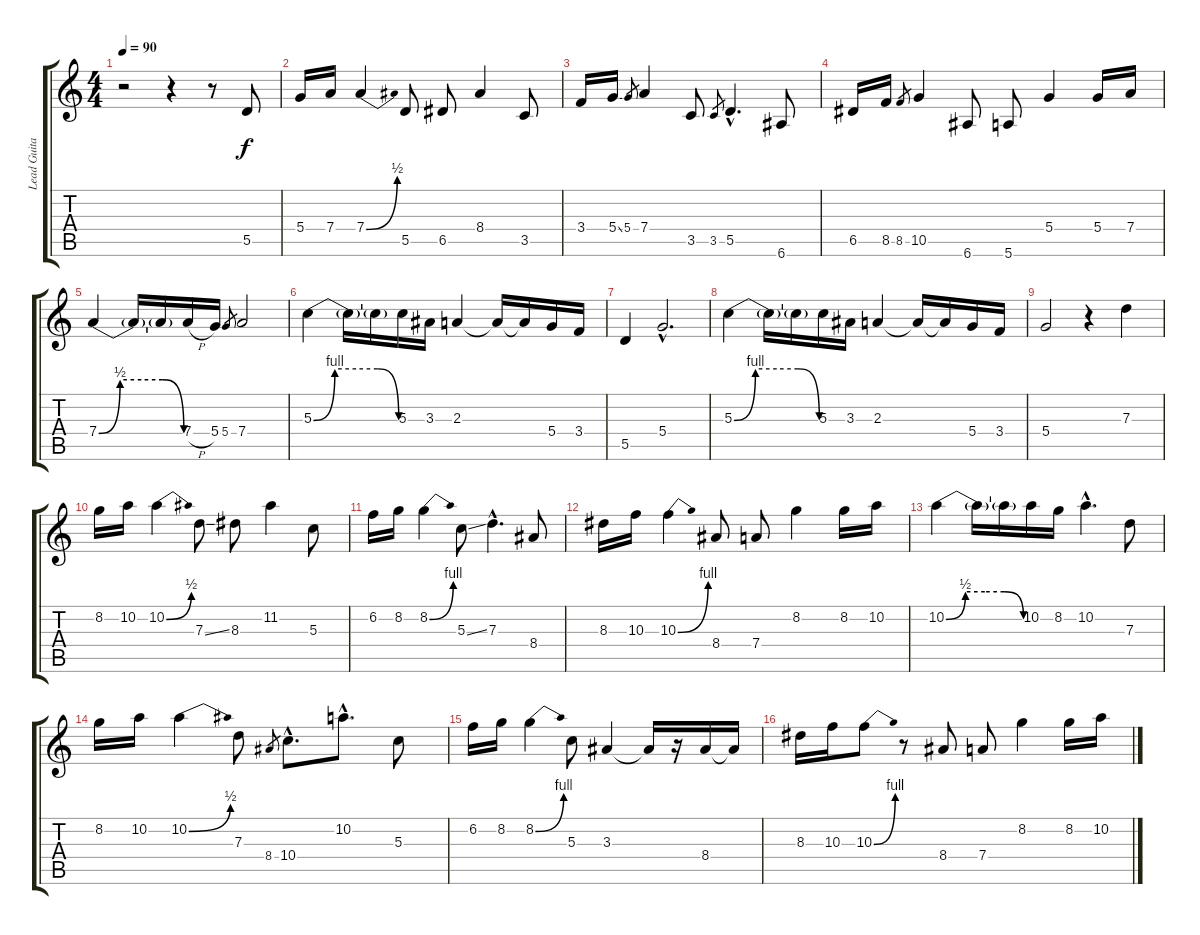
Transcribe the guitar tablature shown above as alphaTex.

\track ("Lead Guitar" "Lead Guita") {instrument distortionguitar}
\staff {score tabs}
\tuning (E4 B3 G3 D3 A2 E2) {hide}
\ts (4 4)
\tempo 90
\clef g2
\ks c
r.2{dy f instrument distortionguitar} r.4 r.8 5.5.8 |
5.4.16 7.4.16 7.4{be (bend 0 0 60 2)}.4 5.5.8 6.5.8 8.4.4 3.5.8 |
3.4.16 5.4{ss}.16 5.4.8{gr} 7.4.4 3.5.8 3.5.8{gr} 5.5{hac}.4{d} 6.6.8 |
6.5.16 8.5.16 8.5.8{gr} 10.5.4 6.6.8 5.6.8 5.4.4 5.4.16 7.4.16 |
7.4{be (custom 0 0 15 2 30 2 45 2 60 0)}.4 7.4{t}.16 7.4{t}.16 7.4{h}.16 5.4.16 5.4.8{gr} 7.4.2 |
5.3{be (custom 0 0 15 4 30 4 45 4 60 0)}.4 5.3{t}.16 5.3{t}.16 5.3.16 3.3.16 2.3.4 2.3{t}.16 2.3{t}.16 5.4.16 3.4.16 |
5.5.4 5.4{hac}.2{d} |
5.3{be (custom 0 0 15 4 30 4 45 4 60 0)}.4 5.3{t}.16 5.3{t}.16 5.3.16 3.3.16 2.3.4 2.3{t}.16 2.3{t}.16 5.4.16 3.4.16 |
5.4.2 r.4 7.3.4 |
8.2.16 10.2.16 10.2{be (bend 0 0 60 2)}.4 7.3{ss}.8 8.3.8 11.2.4 5.3.8 |
6.2.16 8.2.16 8.2{be (bend 0 0 60 4)}.4 5.3{ss}.8 7.3{hac}.4{d} 8.4.8 |
8.3.16 10.3.16 10.3{be (bend 0 0 60 4)}.4 8.4.8 7.4.8 8.2.4 8.2.16 10.2.16 |
10.2{be (custom 0 0 15 2 30 2 45 2 60 0)}.4 10.2{t}.16 10.2{t}.16 10.2.16 8.2.16 10.2{hac}.4{d} 7.3.8 |
8.2.16 10.2.16 10.2{be (bend 0 0 60 2)}.4 7.3.8 8.4.8{gr} 10.4{hac}.8{d} 10.2{hac}.8{d} 5.3.8 |
6.2.16 8.2.16 8.2{be (bend 0 0 60 4)}.4 5.3.8 3.3.4 3.3{t}.16 r.16 8.4.16 8.4{t}.16 |
8.3.16 10.3.16 10.3{be (bend 0 0 60 4)}.8 r.8 8.4.8 7.4.8 8.2.4 8.2.16 10.2.16
